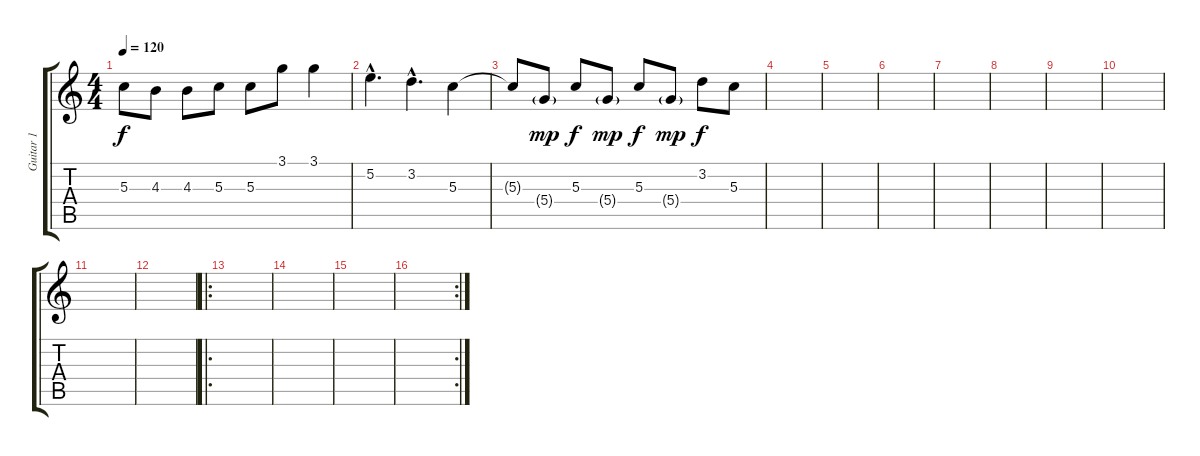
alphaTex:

\track ("Guitar 1" "Guitar 1") {instrument distortionguitar}
\staff {score tabs}
\tuning (E4 B3 G3 D3 A2 E2) {hide}
\ts (4 4)
\tempo 120
\clef g2
\ks c
5.3.8{dy f} 4.3.8 4.3.8 5.3.8 5.3.8 3.1.8 3.1.4 |
5.2{hac}.4{d} 3.2{hac}.4{d} 5.3.4 |
5.3{t}.8 5.4{g}.8{dy mp} 5.3.8{dy f} 5.4{g}.8{dy mp} 5.3.8{dy f} 5.4{g}.8{dy mp} 3.2.8{dy f} 5.3.8 |
|
|
|
|
|
|
|
|
|
\ro
|
|
|
\rc 2
